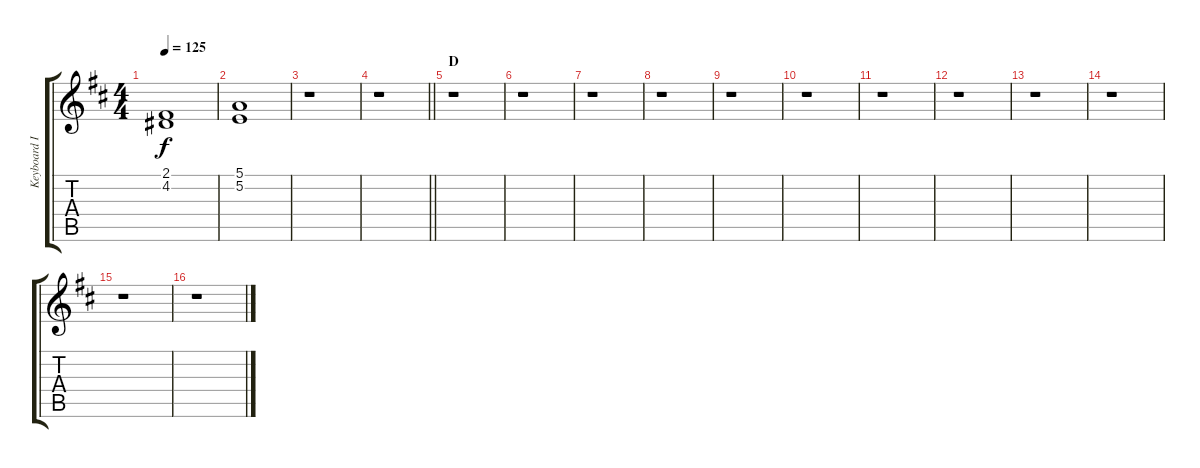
\track ("Keyboard IV" "Keyboard I") {instrument drawbarorgan}
\staff {score tabs}
\tuning (E4 B3 G3 D3 A2 E2) {hide}
\ts (4 4)
\tempo 125
\clef g2
\ks d
(2.1{t} 4.2{t}).1{dy f} |
(5.1 5.2).1 |
r.1 |
\barLineRight lightlight
r.1 |
\section ("" "D")
r.1 |
r.1 |
r.1 |
r.1 |
r.1 |
r.1 |
r.1 |
r.1 |
r.1 |
r.1 |
r.1 |
r.1
